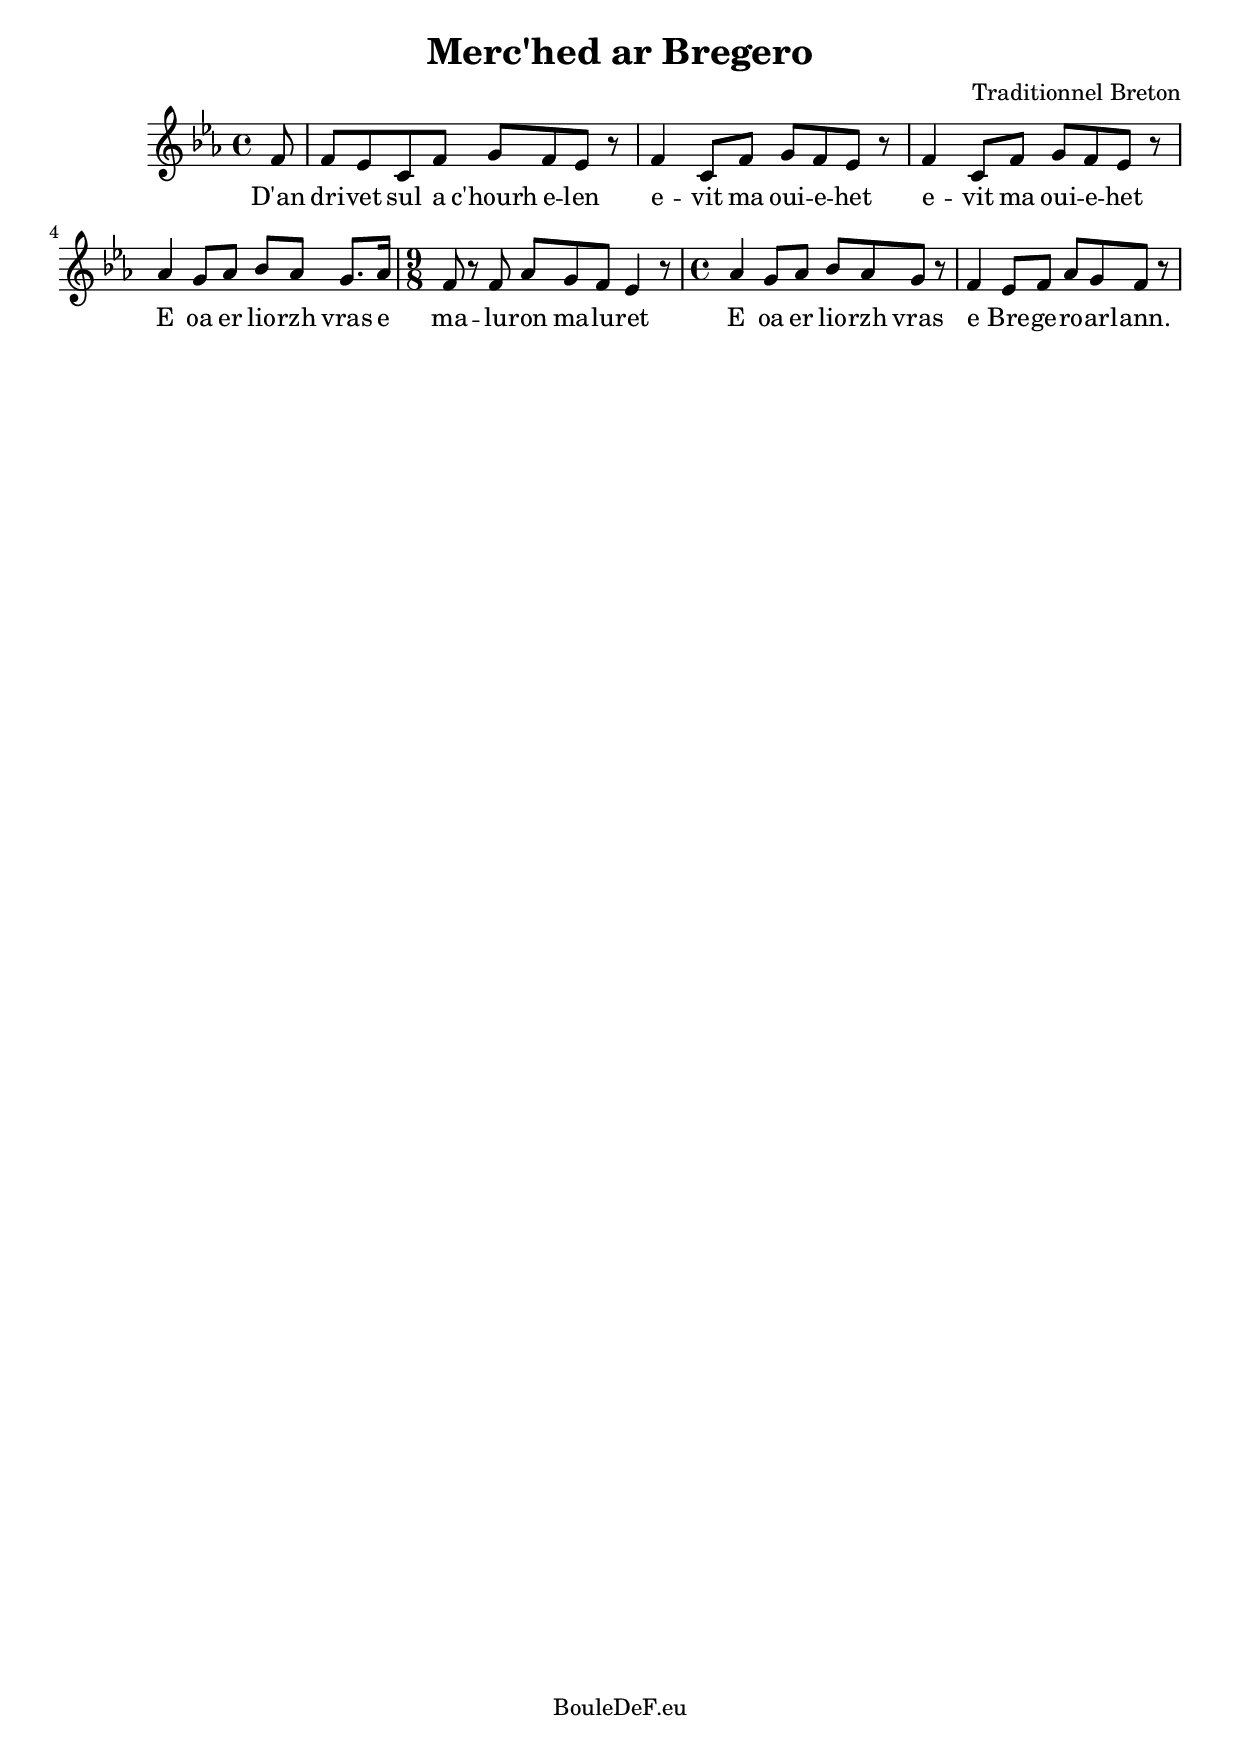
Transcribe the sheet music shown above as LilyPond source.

\version "2.16.2"
\include "italiano.ly"

\header {
	title = "Merc'hed ar Bregero"
	composer = "Traditionnel Breton"
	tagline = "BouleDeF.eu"
}

\score {
	\new Staff \relative sib {
		\clef "treble"
		\key mib \major

		\time 4/4
		\partial 8 fa'8
		| fa mib do fa sol fa mib r
		| fa4 do8 fa sol fa mib r
		| fa4 do8 fa sol fa mib r
		| lab4 sol8 lab sib lab sol8. lab16
		\time 9/8
		| fa8 r fa lab sol fa mib4 r8
		\time 4/4
		| lab4 sol8 lab sib lab sol r
		| fa4 mib8 fa lab sol fa r
	}
	\addlyrics {
		D'an
		| dri -- vet sul a c'hourh e -- len
		| e -- vit ma oui -- e -- het
		| e -- vit ma oui -- e -- het
		| E oa er lio -- rzh vras e
		| ma -- lu -- ron ma -- lu -- ret
		| E oa er lio -- rzh vras
		| e Bre -- ge -- ro -- ar -- lann.
	}
	\layout {}
}
